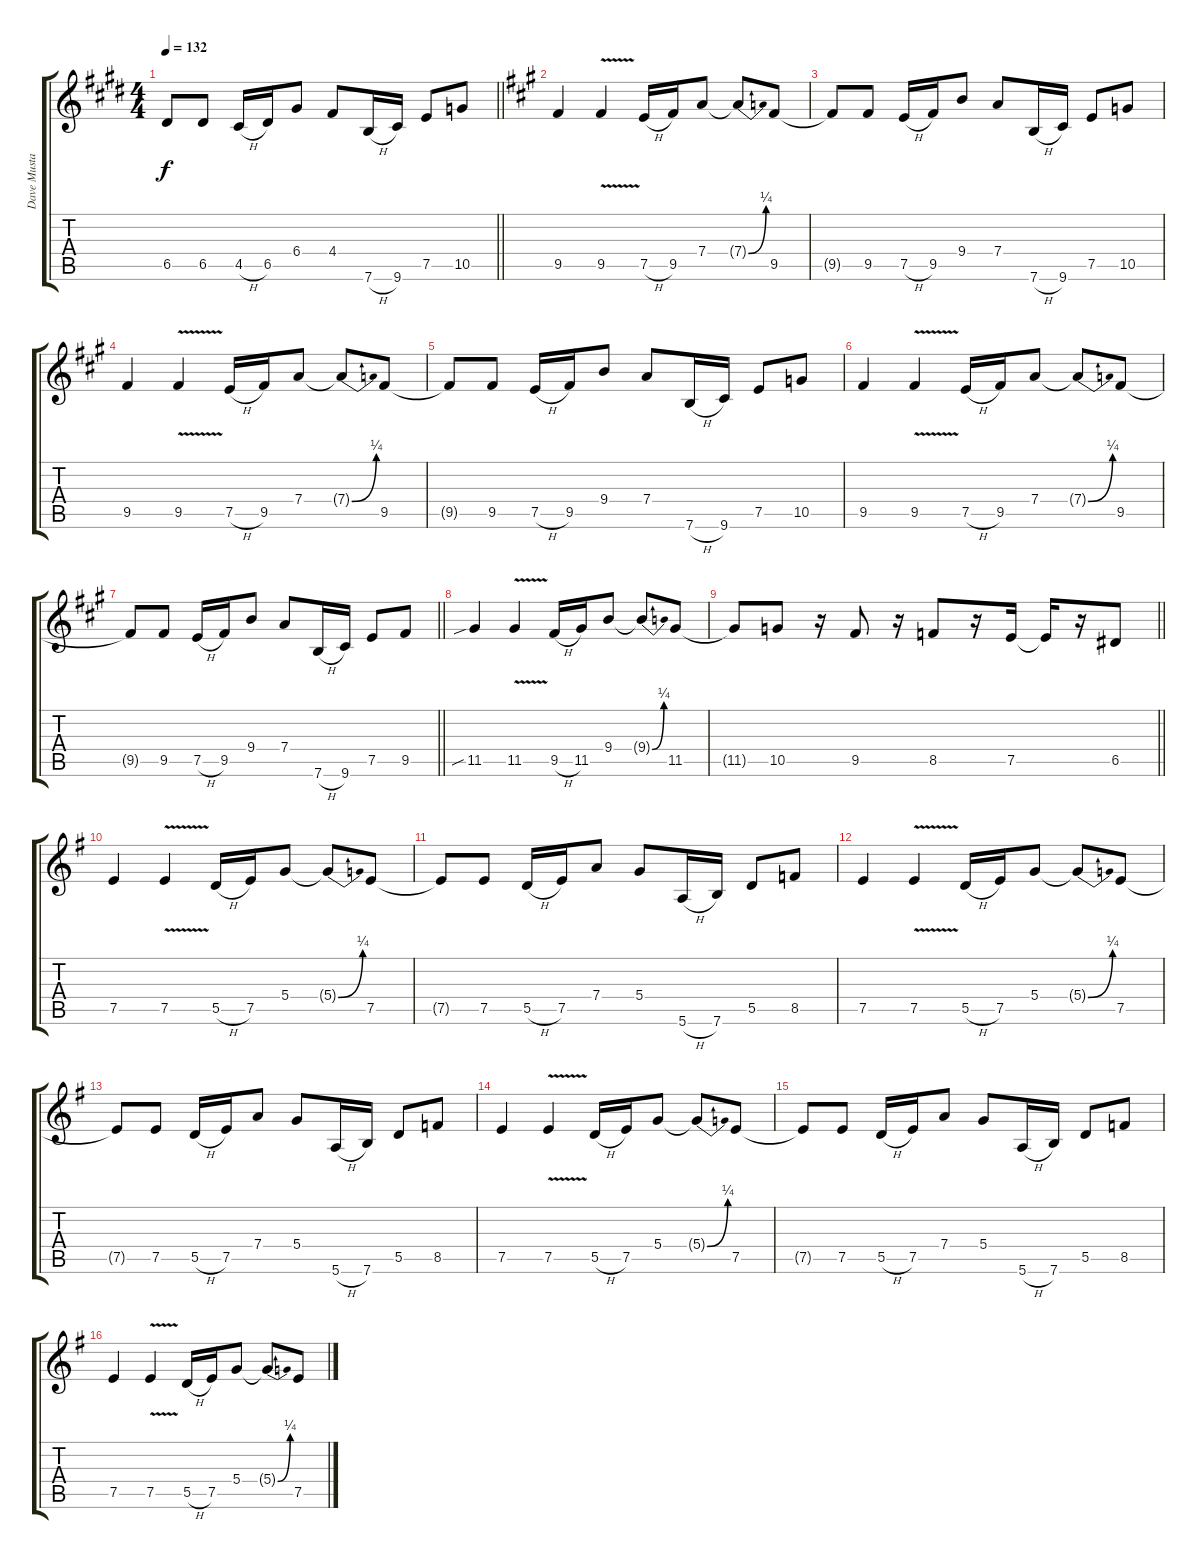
\track ("Dave Mustaine" "Dave Musta") {instrument overdrivenguitar}
\staff {score tabs}
\tuning (E4 B3 G3 D3 A2 E2) {hide}
\ts (4 4)
\tempo 132
\clef g2
\barLineRight lightlight
\ks e
6.5{t}.8{dy f} 6.5.8 4.5{h}.16 6.5.16 6.4.8 4.4.8 7.6{h}.16 9.6.16 7.5.8 10.5.8 |
\ks a
9.5.4 9.5{v}.4 7.5{h}.16 9.5.16 7.4.8 7.4{be (bend 0 0 60 1) t}.8 9.5.8 |
9.5{t}.8 9.5.8 7.5{h}.16 9.5.16 9.4.8 7.4.8 7.6{h}.16 9.6.16 7.5.8 10.5.8 |
9.5.4 9.5{v}.4 7.5{h}.16 9.5.16 7.4.8 7.4{be (bend 0 0 60 1) t}.8 9.5.8 |
9.5{t}.8 9.5.8 7.5{h}.16 9.5.16 9.4.8 7.4.8 7.6{h}.16 9.6.16 7.5.8 10.5.8 |
9.5.4 9.5{v}.4 7.5{h}.16 9.5.16 7.4.8 7.4{be (bend 0 0 60 1) t}.8 9.5.8 |
\barLineRight lightlight
9.5{t}.8 9.5.8 7.5{h}.16 9.5.16 9.4.8 7.4.8 7.6{h}.16 9.6.16 7.5.8 9.5.8 |
11.5{sib}.4 11.5{v}.4 9.5{h}.16 11.5.16 9.4.8 9.4{be (bend 0 0 60 1) t}.8 11.5.8 |
\barLineRight lightlight
11.5{t}.8 10.5.8 r.16 9.5.8 r.16 8.5.8 r.16 7.5.16 7.5{t}.16 r.16 6.5.8 |
\ks g
7.5.4 7.5{v}.4 5.5{h}.16 7.5.16 5.4.8 5.4{be (bend 0 0 60 1) t}.8 7.5.8 |
7.5{t}.8 7.5.8 5.5{h}.16 7.5.16 7.4.8 5.4.8 5.6{h}.16 7.6.16 5.5.8 8.5.8 |
7.5.4 7.5{v}.4 5.5{h}.16 7.5.16 5.4.8 5.4{be (bend 0 0 60 1) t}.8 7.5.8 |
7.5{t}.8 7.5.8 5.5{h}.16 7.5.16 7.4.8 5.4.8 5.6{h}.16 7.6.16 5.5.8 8.5.8 |
7.5.4 7.5{v}.4 5.5{h}.16 7.5.16 5.4.8 5.4{be (bend 0 0 60 1) t}.8 7.5.8 |
7.5{t}.8 7.5.8 5.5{h}.16 7.5.16 7.4.8 5.4.8 5.6{h}.16 7.6.16 5.5.8 8.5.8 |
7.5.4 7.5{v}.4 5.5{h}.16 7.5.16 5.4.8 5.4{be (bend 0 0 60 1) t}.8 7.5.8
